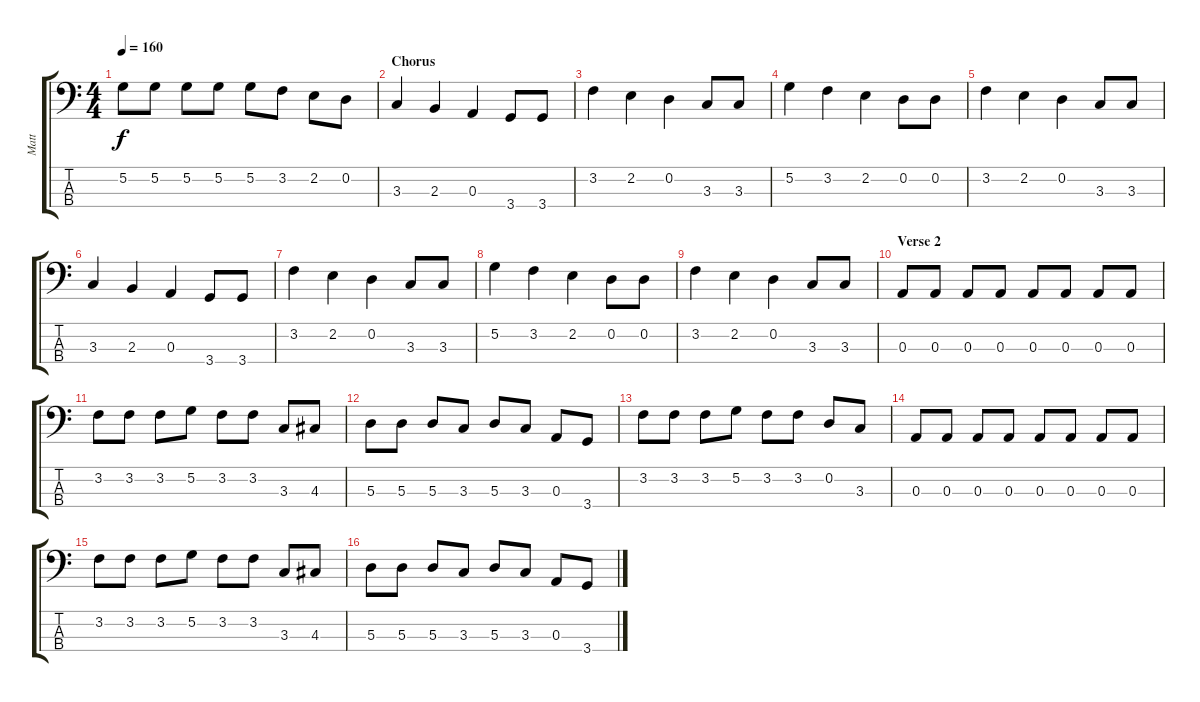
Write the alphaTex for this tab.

\track ("Matt" "Matt") {instrument electricbasspick}
\staff {score tabs}
\tuning (G2 D2 A1 E1) {hide}
\ts (4 4)
\tempo 160
\clef f4
\ks c
5.2.8{dy f} 5.2.8 5.2.8 5.2.8 5.2.8 3.2.8 2.2.8 0.2.8 |
\section ("" "Chorus")
3.3.4 2.3.4 0.3.4 3.4.8 3.4.8 |
3.2.4 2.2.4 0.2.4 3.3.8 3.3.8 |
5.2.4 3.2.4 2.2.4 0.2.8 0.2.8 |
3.2.4 2.2.4 0.2.4 3.3.8 3.3.8 |
3.3.4 2.3.4 0.3.4 3.4.8 3.4.8 |
3.2.4 2.2.4 0.2.4 3.3.8 3.3.8 |
5.2.4 3.2.4 2.2.4 0.2.8 0.2.8 |
3.2.4 2.2.4 0.2.4 3.3.8 3.3.8 |
\section ("" "Verse 2")
0.3.8 0.3.8 0.3.8 0.3.8 0.3.8 0.3.8 0.3.8 0.3.8 |
3.2.8 3.2.8 3.2.8 5.2.8 3.2.8 3.2.8 3.3.8 4.3.8 |
5.3.8 5.3.8 5.3.8 3.3.8 5.3.8 3.3.8 0.3.8 3.4.8 |
3.2.8 3.2.8 3.2.8 5.2.8 3.2.8 3.2.8 0.2.8 3.3.8 |
0.3.8 0.3.8 0.3.8 0.3.8 0.3.8 0.3.8 0.3.8 0.3.8 |
3.2.8 3.2.8 3.2.8 5.2.8 3.2.8 3.2.8 3.3.8 4.3.8 |
5.3.8 5.3.8 5.3.8 3.3.8 5.3.8 3.3.8 0.3.8 3.4.8
